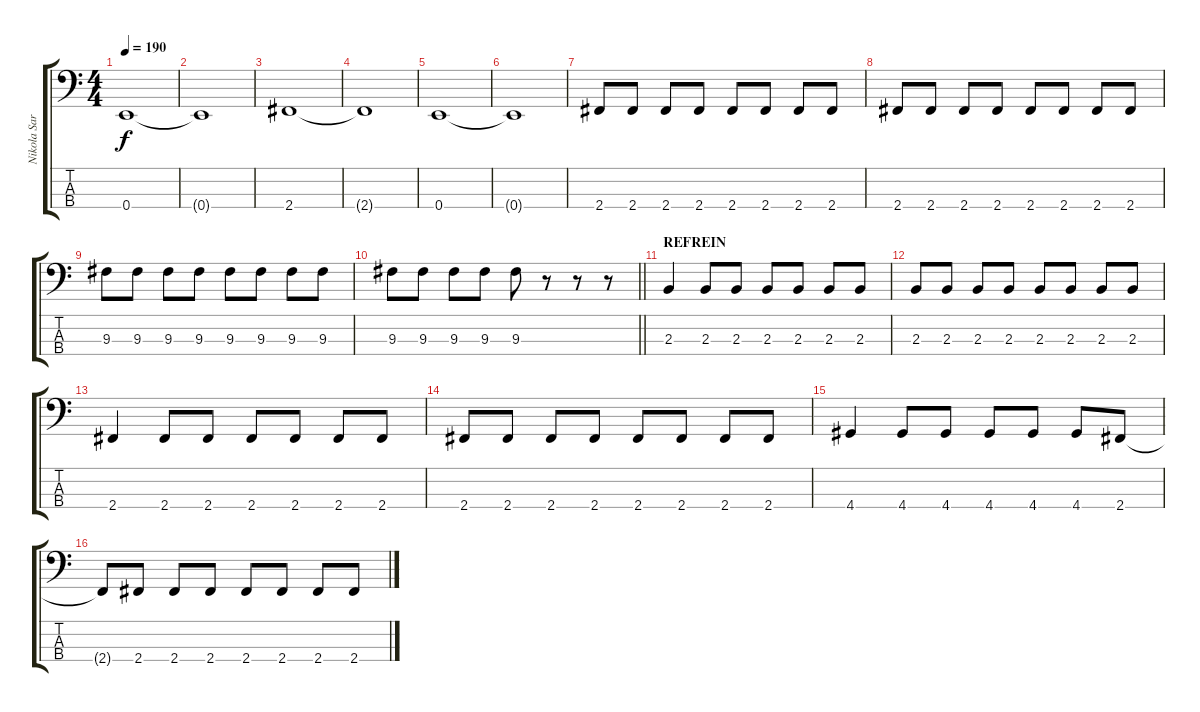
\track ("Nikola Sarcevic" "Nikola Sar") {instrument electricbassfinger}
\staff {score tabs}
\tuning (G2 D2 A1 E1) {hide}
\ts (4 4)
\tempo 190
\clef f4
\ks c
0.4.1{dy f} |
0.4{t}.1 |
2.4.1 |
2.4{t}.1 |
0.4.1 |
0.4{t}.1 |
2.4.8 2.4.8 2.4.8 2.4.8 2.4.8 2.4.8 2.4.8 2.4.8 |
2.4.8 2.4.8 2.4.8 2.4.8 2.4.8 2.4.8 2.4.8 2.4.8 |
9.3.8 9.3.8 9.3.8 9.3.8 9.3.8 9.3.8 9.3.8 9.3.8 |
\barLineRight lightlight
9.3.8 9.3.8 9.3.8 9.3.8 9.3.8 r.8 r.8 r.8 |
\section ("" "REFREIN")
2.3.4 2.3.8 2.3.8 2.3.8 2.3.8 2.3.8 2.3.8 |
2.3.8 2.3.8 2.3.8 2.3.8 2.3.8 2.3.8 2.3.8 2.3.8 |
2.4.4 2.4.8 2.4.8 2.4.8 2.4.8 2.4.8 2.4.8 |
2.4.8 2.4.8 2.4.8 2.4.8 2.4.8 2.4.8 2.4.8 2.4.8 |
4.4.4 4.4.8 4.4.8 4.4.8 4.4.8 4.4.8 2.4.8 |
2.4{t}.8 2.4.8 2.4.8 2.4.8 2.4.8 2.4.8 2.4.8 2.4.8
